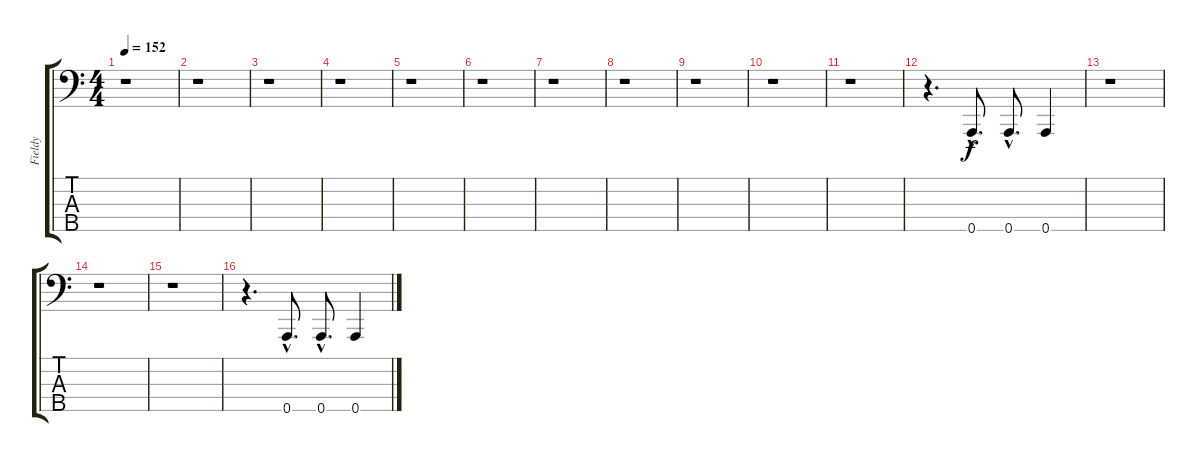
\track ("Fieldy" "Fieldy") {instrument slapbass1}
\staff {score tabs}
\tuning (F2 C2 G1 D1 A0) {hide}
\ts (4 4)
\tempo 152
\clef f4
\ks c
r.1{dy f instrument slapbass1} |
r.1 |
r.1 |
r.1 |
r.1 |
r.1 |
r.1 |
r.1 |
r.1 |
r.1 |
r.1 |
r.4{d instrument electricbassfinger} 0.5{hac}.8{d} 0.5{hac}.8{d} 0.5.4 |
r.1 |
r.1 |
r.1 |
r.4{d} 0.5{hac}.8{d} 0.5{hac}.8{d} 0.5.4
